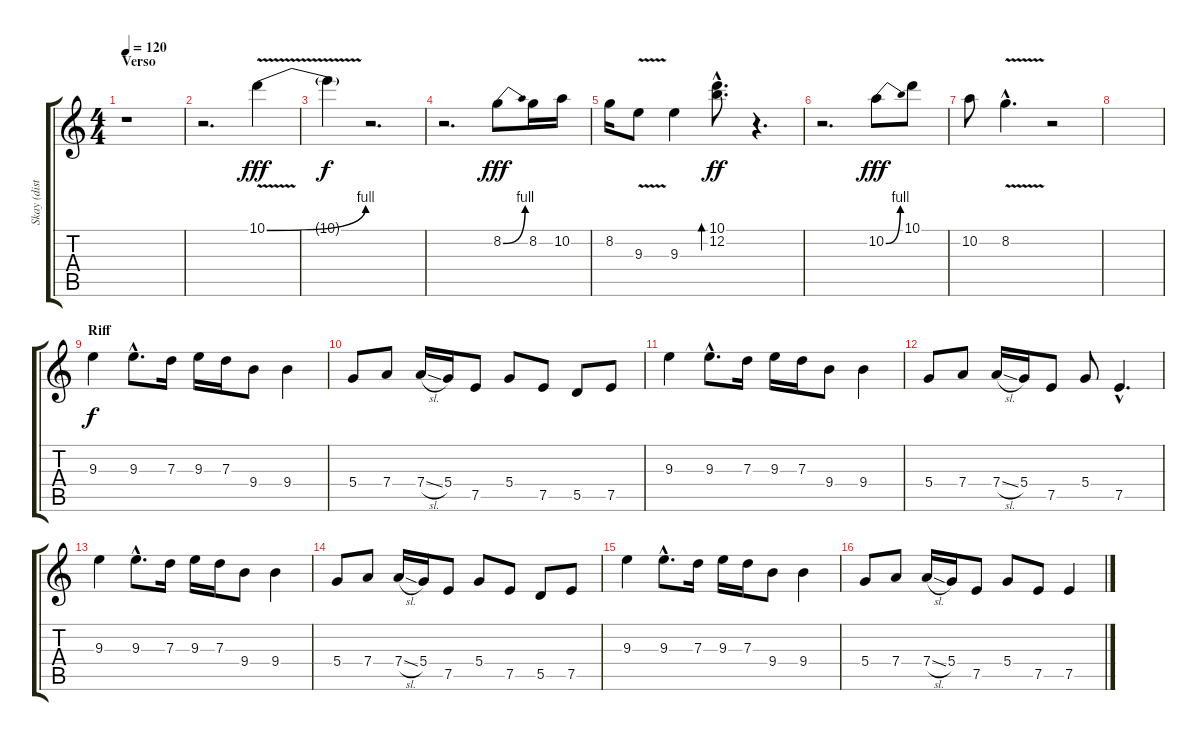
\track ("Skay (distor)" "Skay (dist") {instrument distortionguitar}
\staff {score tabs}
\tuning (E4 B3 G3 D3 A2 E2) {hide}
\ts (4 4)
\section ("" "Verso")
\tempo 120
\clef g2
\ks c
r.1{dy mp} |
r.2{d} 10.1{be (bend 0 0 60 4) v}.4{dy fff} |
10.1{t}.4{dy f} r.2{d} |
r.2{d} 8.2{be (bend 0 0 60 4)}.8{dy fff} 8.2.16 10.2.16 |
8.2.16 9.3{v}.8 9.3.4 (10.1{hac} 12.2{hac}).8{d bd 60 dy ff} r.4{d} |
r.2{d} 10.2{be (bend 0 0 60 4)}.8{dy fff} 10.1.8 |
10.2.8 8.2{v hac}.4{d} r.2 |
|
\section ("" "Riff")
9.3.4{dy f} 9.3{hac}.8{d} 7.3.16 9.3.16 7.3.16 9.4.8 9.4.4 |
5.4.8 7.4.8 7.4{sl}.16 5.4.16 7.5.8 5.4.8 7.5.8 5.5.8 7.5.8 |
9.3.4 9.3{hac}.8{d} 7.3.16 9.3.16 7.3.16 9.4.8 9.4.4 |
5.4.8 7.4.8 7.4{sl}.16 5.4.16 7.5.8 5.4.8 7.5{hac}.4{d} |
9.3.4 9.3{hac}.8{d} 7.3.16 9.3.16 7.3.16 9.4.8 9.4.4 |
5.4.8 7.4.8 7.4{sl}.16 5.4.16 7.5.8 5.4.8 7.5.8 5.5.8 7.5.8 |
9.3.4 9.3{hac}.8{d} 7.3.16 9.3.16 7.3.16 9.4.8 9.4.4 |
5.4.8 7.4.8 7.4{sl}.16 5.4.16 7.5.8 5.4.8 7.5.8 7.5.4
